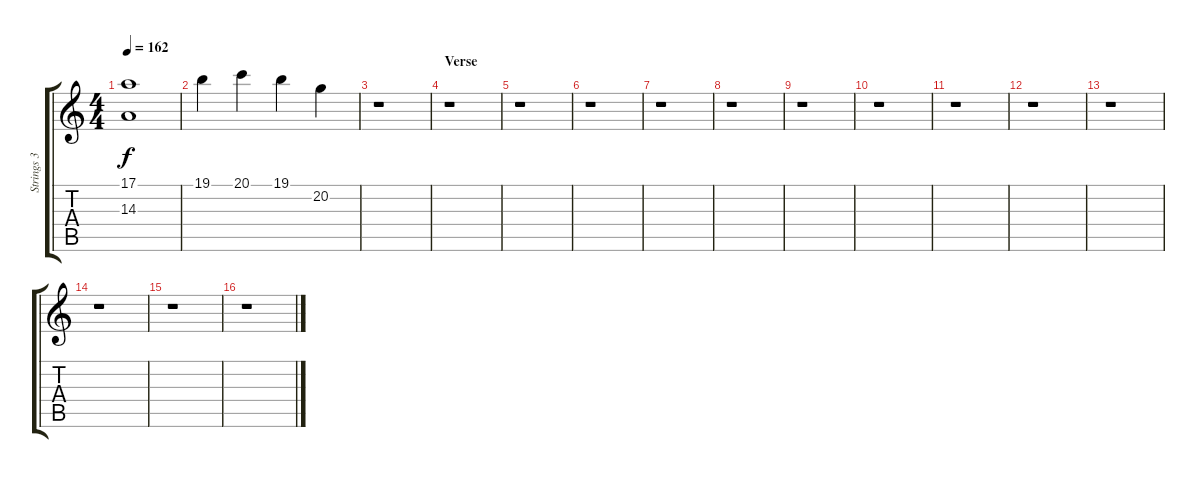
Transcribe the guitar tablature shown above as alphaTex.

\track ("Strings 3" "Strings 3") {instrument stringensemble1}
\staff {score tabs}
\tuning (E4 B3 G3 D3 A2 E2) {hide}
\ts (4 4)
\tempo 162
\clef g2
\ks c
(17.1 14.3).1{dy f} |
19.1.4 20.1.4 19.1.4 20.2.4 |
r.1 |
\section ("" "Verse")
r.1 |
r.1 |
r.1 |
r.1 |
r.1 |
r.1 |
r.1 |
r.1 |
r.1 |
r.1 |
r.1 |
r.1 |
r.1
